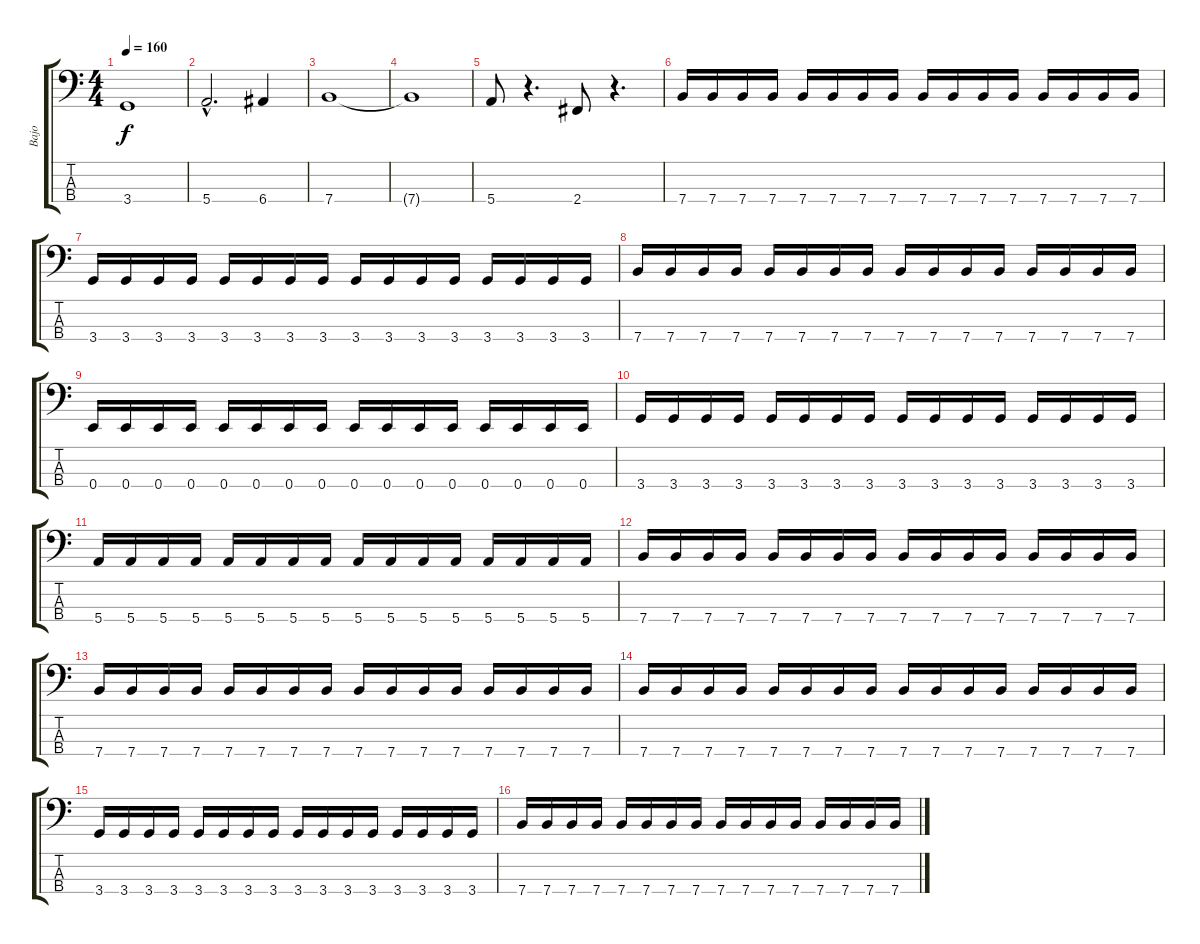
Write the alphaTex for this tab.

\track ("Bajo" "Bajo") {instrument electricbassfinger}
\staff {score tabs}
\tuning (G2 D2 A1 E1) {hide}
\ts (4 4)
\tempo 160
\clef f4
\ks c
3.4.1{dy f} |
5.4{hac}.2{d} 6.4.4 |
7.4.1 |
7.4{t}.1 |
5.4.8 r.4{d} 2.4.8 r.4{d} |
7.4.16 7.4.16 7.4.16 7.4.16 7.4.16 7.4.16 7.4.16 7.4.16 7.4.16 7.4.16 7.4.16 7.4.16 7.4.16 7.4.16 7.4.16 7.4.16 |
3.4.16 3.4.16 3.4.16 3.4.16 3.4.16 3.4.16 3.4.16 3.4.16 3.4.16 3.4.16 3.4.16 3.4.16 3.4.16 3.4.16 3.4.16 3.4.16 |
7.4.16 7.4.16 7.4.16 7.4.16 7.4.16 7.4.16 7.4.16 7.4.16 7.4.16 7.4.16 7.4.16 7.4.16 7.4.16 7.4.16 7.4.16 7.4.16 |
0.4.16 0.4.16 0.4.16 0.4.16 0.4.16 0.4.16 0.4.16 0.4.16 0.4.16 0.4.16 0.4.16 0.4.16 0.4.16 0.4.16 0.4.16 0.4.16 |
3.4.16 3.4.16 3.4.16 3.4.16 3.4.16 3.4.16 3.4.16 3.4.16 3.4.16 3.4.16 3.4.16 3.4.16 3.4.16 3.4.16 3.4.16 3.4.16 |
5.4.16 5.4.16 5.4.16 5.4.16 5.4.16 5.4.16 5.4.16 5.4.16 5.4.16 5.4.16 5.4.16 5.4.16 5.4.16 5.4.16 5.4.16 5.4.16 |
7.4.16 7.4.16 7.4.16 7.4.16 7.4.16 7.4.16 7.4.16 7.4.16 7.4.16 7.4.16 7.4.16 7.4.16 7.4.16 7.4.16 7.4.16 7.4.16 |
7.4.16 7.4.16 7.4.16 7.4.16 7.4.16 7.4.16 7.4.16 7.4.16 7.4.16 7.4.16 7.4.16 7.4.16 7.4.16 7.4.16 7.4.16 7.4.16 |
7.4.16 7.4.16 7.4.16 7.4.16 7.4.16 7.4.16 7.4.16 7.4.16 7.4.16 7.4.16 7.4.16 7.4.16 7.4.16 7.4.16 7.4.16 7.4.16 |
3.4.16 3.4.16 3.4.16 3.4.16 3.4.16 3.4.16 3.4.16 3.4.16 3.4.16 3.4.16 3.4.16 3.4.16 3.4.16 3.4.16 3.4.16 3.4.16 |
7.4.16 7.4.16 7.4.16 7.4.16 7.4.16 7.4.16 7.4.16 7.4.16 7.4.16 7.4.16 7.4.16 7.4.16 7.4.16 7.4.16 7.4.16 7.4.16
